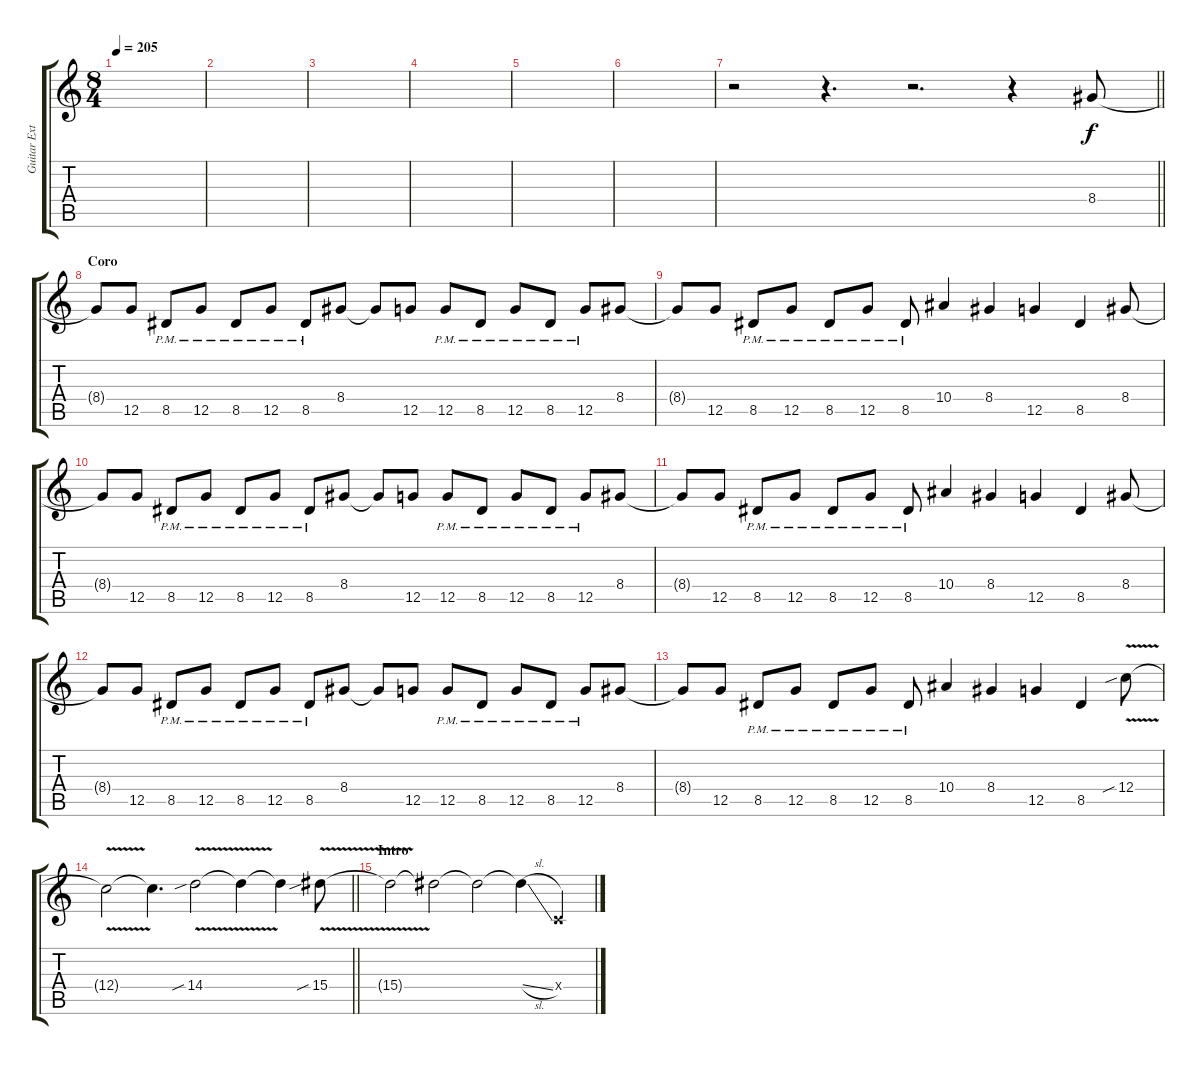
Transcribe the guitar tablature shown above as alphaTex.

\track ("Guitar Extra" "Guitar Ext") {instrument distortionguitar}
\staff {score tabs}
\tuning (D4 A3 F3 C3 G2 C2) {hide}
\ts (8 4)
\tempo 205
\clef g2
\ks c
|
|
|
|
|
|
\barLineRight lightlight
r.2 r.4{d} r.2{d} r.4 8.4.8 |
\section ("" "Coro")
8.4{t}.8 12.5.8 8.5{pm}.8 12.5{pm}.8 8.5{pm}.8 12.5{pm}.8 8.5{pm}.8 8.4.8 8.4{t}.8 12.5.8 12.5{pm}.8 8.5{pm}.8 12.5{pm}.8 8.5{pm}.8 12.5{pm}.8 8.4.8 |
8.4{t}.8 12.5.8 8.5{pm}.8 12.5{pm}.8 8.5{pm}.8 12.5{pm}.8 8.5{pm}.8 10.4.4 8.4.4 12.5.4 8.5.4 8.4.8 |
8.4{t}.8 12.5.8 8.5{pm}.8 12.5{pm}.8 8.5{pm}.8 12.5{pm}.8 8.5{pm}.8 8.4.8 8.4{t}.8 12.5.8 12.5{pm}.8 8.5{pm}.8 12.5{pm}.8 8.5{pm}.8 12.5{pm}.8 8.4.8 |
8.4{t}.8 12.5.8 8.5{pm}.8 12.5{pm}.8 8.5{pm}.8 12.5{pm}.8 8.5{pm}.8 10.4.4 8.4.4 12.5.4 8.5.4 8.4.8 |
8.4{t}.8 12.5.8 8.5{pm}.8 12.5{pm}.8 8.5{pm}.8 12.5{pm}.8 8.5{pm}.8 8.4.8 8.4{t}.8 12.5.8 12.5{pm}.8 8.5{pm}.8 12.5{pm}.8 8.5{pm}.8 12.5{pm}.8 8.4.8 |
8.4{t}.8 12.5.8 8.5{pm}.8 12.5{pm}.8 8.5{pm}.8 12.5{pm}.8 8.5{pm}.8 10.4.4 8.4.4 12.5.4 8.5.4 12.4{v sib}.8 |
\barLineRight lightlight
12.4{t}.2 12.4{t}.4{d} 14.4{v sib}.2 14.4{t}.4 14.4{t}.4 15.4{v sib}.8 |
\section ("" "Intro")
15.4{t}.2 15.4{t}.2 15.4{t}.2 15.4{sl t}.4 0.4{x}.4
